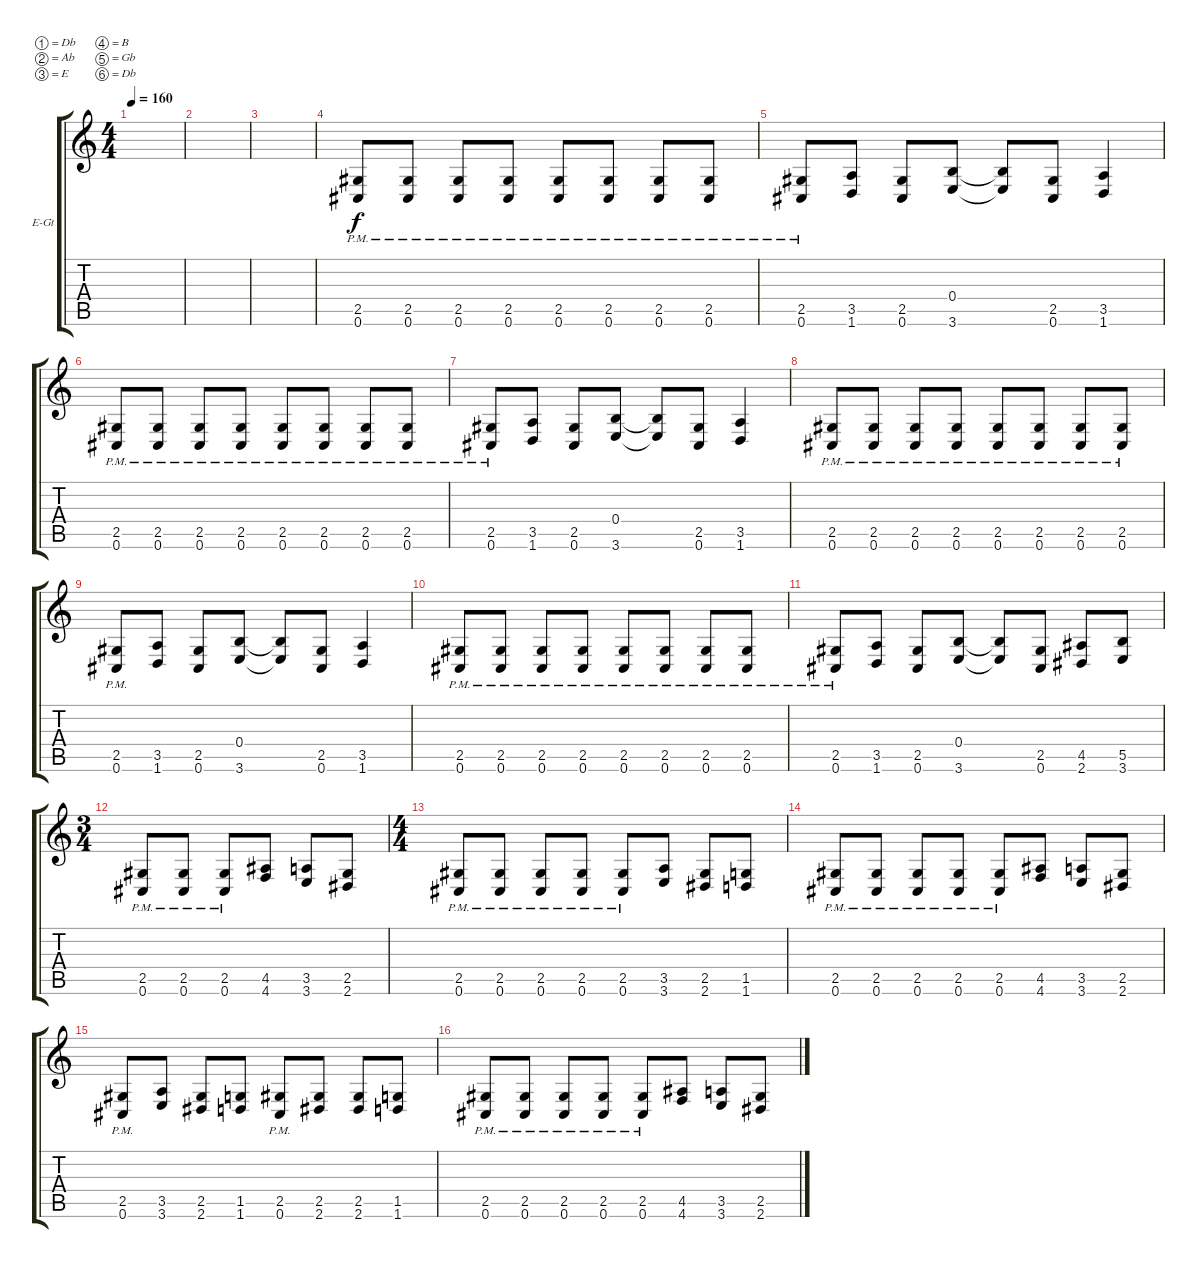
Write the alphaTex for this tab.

\defaultSystemsLayout 4
\bracketExtendMode groupsimilarinstruments
\firstSystemTrackNameOrientation horizontal
\otherSystemsTrackNameOrientation horizontal
\track ("Electric Guitar" "E-Gt") {instrument distortionguitar}
\staff {score tabs}
\tuning (Db4 Ab3 E3 B2 Gb2 Db2)
\ts (4 4)
\tempo 160
\clef g2
\ks c
|
|
|
(2.5{pm} 0.6{pm}).8 (2.5{pm} 0.6{pm}).8 (2.5{pm} 0.6{pm}).8 (2.5{pm} 0.6{pm}).8 (2.5{pm} 0.6{pm}).8 (2.5{pm} 0.6{pm}).8 (2.5{pm} 0.6{pm}).8 (2.5{pm} 0.6{pm}).8 |
(2.5{pm} 0.6{pm}).8 (3.5 1.6).8 (0.6 2.5).8 (0.4 3.6).8 (0.4{t} 3.6{t}).8 (0.6 2.5).8 (3.5 1.6).4 |
(2.5{pm} 0.6{pm}).8 (2.5{pm} 0.6{pm}).8 (2.5{pm} 0.6{pm}).8 (2.5{pm} 0.6{pm}).8 (2.5{pm} 0.6{pm}).8 (2.5{pm} 0.6{pm}).8 (2.5{pm} 0.6{pm}).8 (2.5{pm} 0.6{pm}).8 |
(2.5{pm} 0.6{pm}).8 (3.5 1.6).8 (0.6 2.5).8 (0.4 3.6).8 (0.4{t} 3.6{t}).8 (0.6 2.5).8 (3.5 1.6).4 |
(2.5{pm} 0.6{pm}).8 (2.5{pm} 0.6{pm}).8 (2.5{pm} 0.6{pm}).8 (2.5{pm} 0.6{pm}).8 (2.5{pm} 0.6{pm}).8 (2.5{pm} 0.6{pm}).8 (2.5{pm} 0.6{pm}).8 (2.5{pm} 0.6{pm}).8 |
(2.5{pm} 0.6{pm}).8 (3.5 1.6).8 (0.6 2.5).8 (0.4 3.6).8 (0.4{t} 3.6{t}).8 (0.6 2.5).8 (3.5 1.6).4 |
(2.5{pm} 0.6{pm}).8 (2.5{pm} 0.6{pm}).8 (2.5{pm} 0.6{pm}).8 (2.5{pm} 0.6{pm}).8 (2.5{pm} 0.6{pm}).8 (2.5{pm} 0.6{pm}).8 (2.5{pm} 0.6{pm}).8 (2.5{pm} 0.6{pm}).8 |
(2.5{pm} 0.6{pm}).8 (3.5 1.6).8 (0.6 2.5).8 (0.4 3.6).8 (0.4{t} 3.6{t}).8 (0.6 2.5).8 (4.5 2.6).8 (3.6 5.5).8 |
\ts (3 4)
(0.6{pm} 2.5{pm}).8 (0.6{pm} 2.5{pm}).8 (0.6{pm} 2.5{pm}).8 (4.5 4.6).8 (3.5 3.6).8 (2.5 2.6).8 |
\ts (4 4)
(0.6{pm} 2.5{pm}).8 (0.6{pm} 2.5{pm}).8 (0.6{pm} 2.5{pm}).8 (0.6{pm} 2.5{pm}).8 (0.6{pm} 2.5{pm}).8 (3.5 3.6).8 (2.5 2.6).8 (1.5 1.6).8 |
(0.6{pm} 2.5{pm}).8 (0.6{pm} 2.5{pm}).8 (0.6{pm} 2.5{pm}).8 (0.6{pm} 2.5{pm}).8 (0.6{pm} 2.5{pm}).8 (4.5 4.6).8 (3.5 3.6).8 (2.5 2.6).8 |
(0.6{pm} 2.5{pm}).8 (3.5 3.6).8 (2.5 2.6).8 (1.5 1.6).8 (0.6{pm} 2.5{pm}).8 (2.5 2.6).8 (2.5 2.6).8 (1.5 1.6).8 |
(0.6{pm} 2.5{pm}).8 (0.6{pm} 2.5{pm}).8 (0.6{pm} 2.5{pm}).8 (0.6{pm} 2.5{pm}).8 (0.6{pm} 2.5{pm}).8 (4.5 4.6).8 (3.5 3.6).8 (2.5 2.6).8
